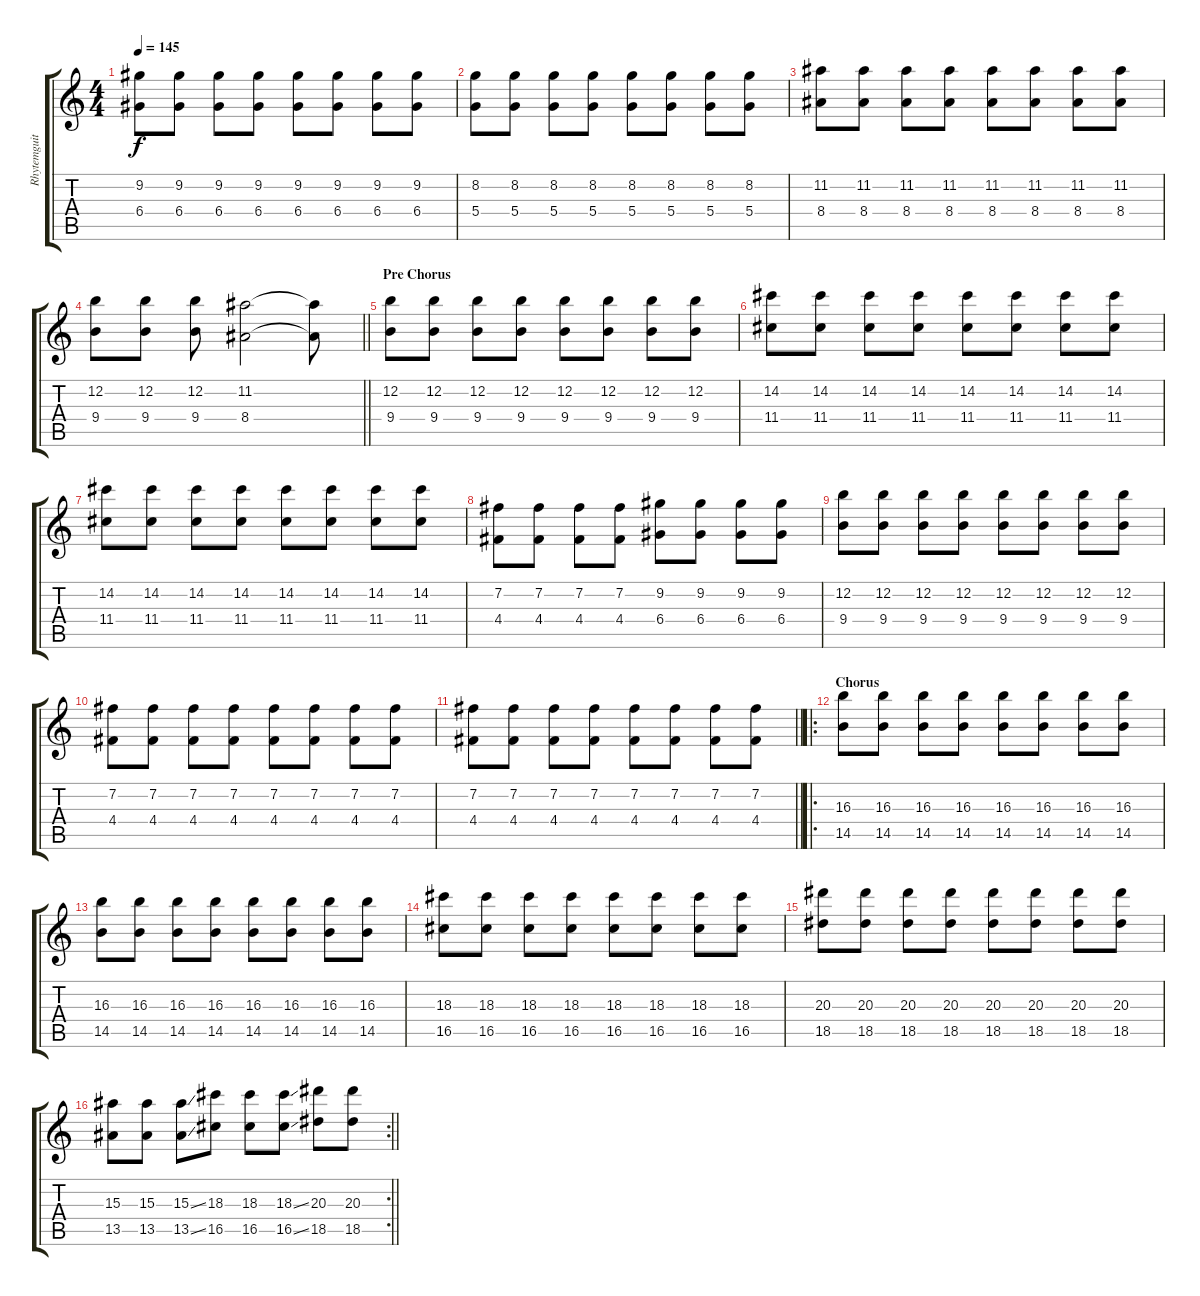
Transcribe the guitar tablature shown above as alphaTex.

\track ("Rhytemguitar" "Rhytemguit") {instrument overdrivenguitar}
\staff {score tabs}
\tuning (E4 B3 G3 D3 A2 E2) {hide}
\ts (4 4)
\tempo 145
\clef g2
\ks c
(9.2 6.4).8{dy f} (9.2 6.4).8 (9.2 6.4).8 (9.2 6.4).8 (9.2 6.4).8 (9.2 6.4).8 (9.2 6.4).8 (9.2 6.4).8 |
(8.2 5.4).8 (8.2 5.4).8 (8.2 5.4).8 (8.2 5.4).8 (8.2 5.4).8 (8.2 5.4).8 (8.2 5.4).8 (8.2 5.4).8 |
(11.2 8.4).8 (11.2 8.4).8 (11.2 8.4).8 (11.2 8.4).8 (11.2 8.4).8 (11.2 8.4).8 (11.2 8.4).8 (11.2 8.4).8 |
\barLineRight lightlight
(12.2 9.4).8 (12.2 9.4).8 (12.2 9.4).8 (11.2 8.4).2 (11.2{t} 8.4{t}).8 |
\section ("" "Pre Chorus")
(12.2 9.4).8 (12.2 9.4).8 (12.2 9.4).8 (12.2 9.4).8 (12.2 9.4).8 (12.2 9.4).8 (12.2 9.4).8 (12.2 9.4).8 |
(14.2 11.4).8 (14.2 11.4).8 (14.2 11.4).8 (14.2 11.4).8 (14.2 11.4).8 (14.2 11.4).8 (14.2 11.4).8 (14.2 11.4).8 |
(14.2 11.4).8 (14.2 11.4).8 (14.2 11.4).8 (14.2 11.4).8 (14.2 11.4).8 (14.2 11.4).8 (14.2 11.4).8 (14.2 11.4).8 |
(7.2 4.4).8 (7.2 4.4).8 (7.2 4.4).8 (7.2 4.4).8 (9.2 6.4).8 (9.2 6.4).8 (9.2 6.4).8 (9.2 6.4).8 |
(12.2 9.4).8 (12.2 9.4).8 (12.2 9.4).8 (12.2 9.4).8 (12.2 9.4).8 (12.2 9.4).8 (12.2 9.4).8 (12.2 9.4).8 |
(7.2 4.4).8 (7.2 4.4).8 (7.2 4.4).8 (7.2 4.4).8 (7.2 4.4).8 (7.2 4.4).8 (7.2 4.4).8 (7.2 4.4).8 |
\barLineRight lightlight
(7.2 4.4).8 (7.2 4.4).8 (7.2 4.4).8 (7.2 4.4).8 (7.2 4.4).8 (7.2 4.4).8 (7.2 4.4).8 (7.2 4.4).8 |
\ro
\section ("" "Chorus")
(16.3 14.5).8 (16.3 14.5).8 (16.3 14.5).8 (16.3 14.5).8 (16.3 14.5).8 (16.3 14.5).8 (16.3 14.5).8 (16.3 14.5).8 |
(16.3 14.5).8 (16.3 14.5).8 (16.3 14.5).8 (16.3 14.5).8 (16.3 14.5).8 (16.3 14.5).8 (16.3 14.5).8 (16.3 14.5).8 |
(18.3 16.5).8 (18.3 16.5).8 (18.3 16.5).8 (18.3 16.5).8 (18.3 16.5).8 (18.3 16.5).8 (18.3 16.5).8 (18.3 16.5).8 |
(20.3 18.5).8 (20.3 18.5).8 (20.3 18.5).8 (20.3 18.5).8 (20.3 18.5).8 (20.3 18.5).8 (20.3 18.5).8 (20.3 18.5).8 |
\rc 2
\barLineRight lightlight
(15.3 13.5).8 (15.3 13.5).8 (15.3{ss} 13.5{ss}).8 (18.3 16.5).8 (18.3 16.5).8 (18.3{ss} 16.5{ss}).8 (20.3 18.5).8 (20.3 18.5).8
